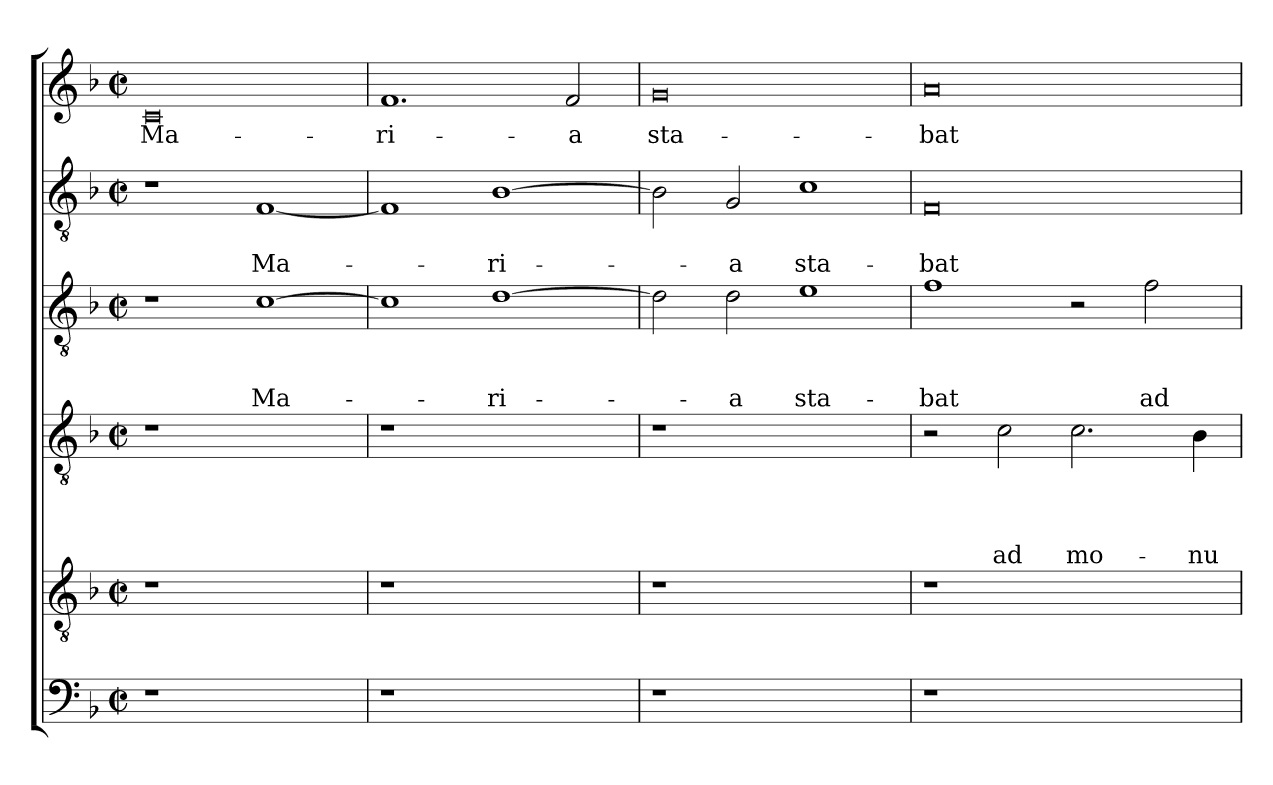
**kern	**kern	**kern	**text	**text	**text	**text	**kern	**text	**text	**text	**kern	**text	**text	**kern	**text
*part6	*part5	*part4	*part4	*part4	*part4	*part4	*part3	*part3	*part3	*part3	*part2	*part2	*part2	*part1	*part1
*staff6	*staff5	*staff4	*staff4	*staff4	*staff4	*staff4	*staff3	*staff3	*staff3	*staff3	*staff2	*staff2	*staff2	*staff1	*staff1
*clefF4	*clefGv2	*clefGv2	*	*	*	*	*clefGv2	*	*	*	*clefGv2	*	*	*clefG2	*
*k[b-]	*k[b-]	*k[b-]	*	*	*	*	*k[b-]	*	*	*	*k[b-]	*	*	*k[b-]	*
*F:	*F:	*F:	*	*	*	*	*F:	*	*	*	*F:	*	*	*F:	*
*M2/2	*M2/2	*M2/2	*	*	*	*	*M2/2	*	*	*	*M2/2	*	*	*M2/2	*
*met(c|)	*met(c|)	*met(c|)	*	*	*	*	*met(c|)	*	*	*	*met(c|)	*	*	*met(c|)	*
=1	=1	=1	=1	=1	=1	=1	=1	=1	=1	=1	=1	=1	=1	=1	=1
!	!	!	!	!	!	!	!	!	!	!	!	!	!	!	!LO:LY:b
1r	1r	1r	.	.	.	.	1r	.	.	.	1r	.	.	0c	Ma-
!	!	!	!	!	!	!	!	!	!	!LO:LY:b	!	!	!LO:LY:b	!	!
1ryy	1ryy	1ryy	.	.	.	.	[1c	.	.	Ma-	[1F	.	Ma-	.	.
=2	=2	=2	=2	=2	=2	=2	=2	=2	=2	=2	=2	=2	=2	=2	=2
!	!	!	!	!	!	!	!	!	!	!	!	!	!	!	!LO:LY:b
1r	1r	1r	.	.	.	.	1c]	.	.	.	1F]	.	.	1.f	-ri-
!	!	!	!	!	!	!	!	!	!	!LO:LY:b	!	!	!LO:LY:b	!	!
1ryy	1ryy	1ryy	.	.	.	.	[1d	.	.	-ri-	[1B-	.	-ri-	.	.
!	!	!	!	!	!	!	!	!	!	!	!	!	!	!	!LO:LY:b
.	.	.	.	.	.	.	.	.	.	.	.	.	.	2f/	-a
=3	=3	=3	=3	=3	=3	=3	=3	=3	=3	=3	=3	=3	=3	=3	=3
!	!	!	!	!	!	!	!	!	!	!	!	!	!	!	!LO:LY:b
1r	1r	1r	.	.	.	.	2d\]	.	.	.	2B-\]	.	.	0g	sta-
!	!	!	!	!	!	!	!	!	!	!LO:LY:b	!	!	!LO:LY:b	!	!
.	.	.	.	.	.	.	2d\	.	.	-a	2G/	.	-a	.	.
!	!	!	!	!	!	!	!	!	!	!LO:LY:b	!	!	!LO:LY:b	!	!
1ryy	1ryy	1ryy	.	.	.	.	1e	.	.	sta-	1c	.	sta-	.	.
=4	=4	=4	=4	=4	=4	=4	=4	=4	=4	=4	=4	=4	=4	=4	=4
!	!	!	!	!	!	!	!	!	!	!LO:LY:b	!	!	!LO:LY:b	!	!LO:LY:b
1r	1r	2r	.	.	.	.	1f	.	.	-bat	0F	.	-bat	0a	-bat
!	!	!	!	!	!	!LO:LY:b	!	!	!	!	!	!	!	!	!
.	.	2c\	.	.	.	ad	.	.	.	.	.	.	.	.	.
!	!	!	!	!	!	!LO:LY:b	!	!	!	!	!	!	!	!	!
1ryy	1ryy	2.c\	.	.	.	mo-	2r	.	.	.	.	.	.	.	.
!	!	!	!	!	!	!	!	!	!	!LO:LY:b	!	!	!	!	!
.	.	.	.	.	.	.	2f\	.	.	ad	.	.	.	.	.
!	!	!	!	!	!	!LO:LY:b	!	!	!	!	!	!	!	!	!
.	.	4B-\	.	.	.	-nu-	.	.	.	.	.	.	.	.	.
=	=	=	=	=	=	=	=	=	=	=	=	=	=	=	=
*-	*-	*-	*-	*-	*-	*-	*-	*-	*-	*-	*-	*-	*-	*-	*-
